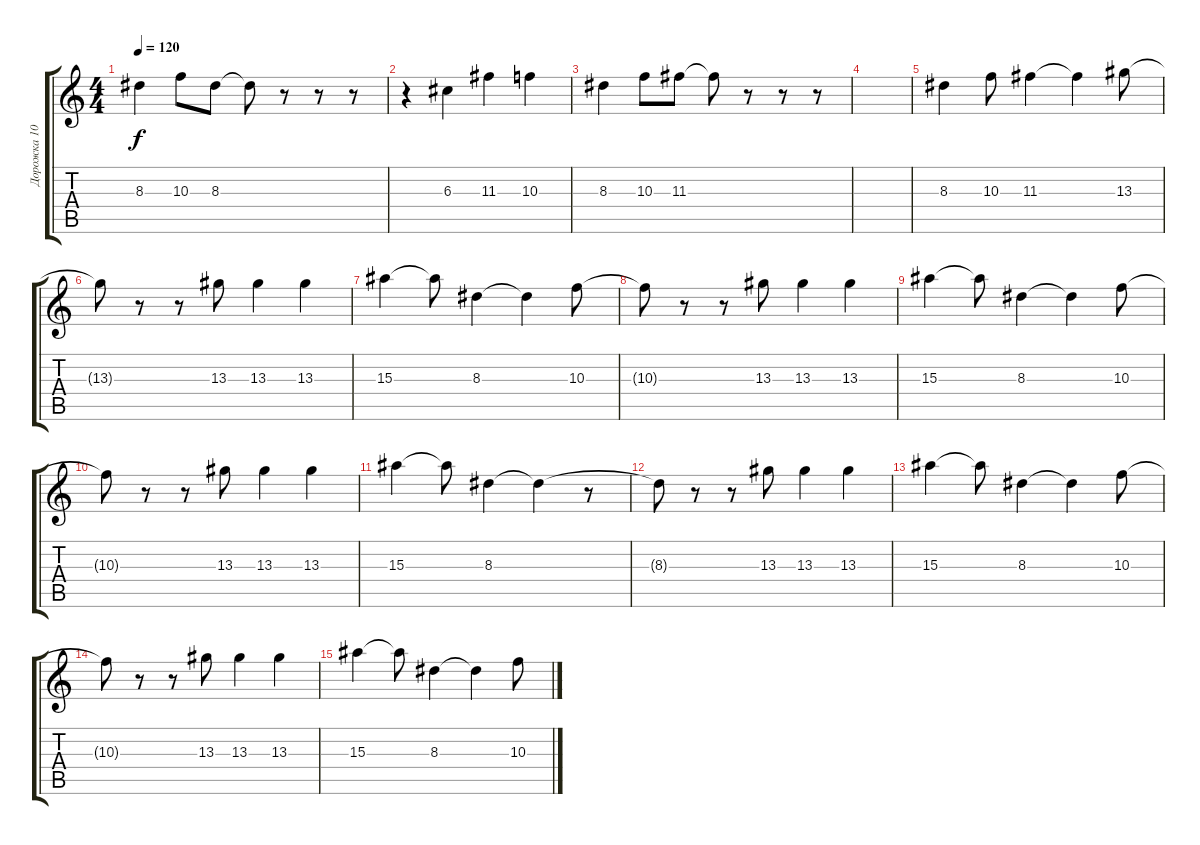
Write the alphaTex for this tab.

\track ("Дорожка 10" "Дорожка 10") {instrument distortionguitar}
\staff {score tabs}
\tuning (E4 B3 G3 D3 A2 D2) {hide}
\ts (4 4)
\tempo 120
\clef g2
\ks c
8.3.4{dy f} 10.3.8 8.3.8 8.3{t}.8 r.8 r.8 r.8 |
r.4 6.3.4 11.3.4 10.3.4 |
8.3.4 10.3.8 11.3.8 11.3{t}.8 r.8 r.8 r.8 |
|
8.3.4 10.3.8 11.3.4 11.3{t}.4 13.3.8 |
13.3{t}.8 r.8 r.8 13.3.8 13.3.4 13.3.4 |
15.3.4 15.3{t}.8 8.3.4 8.3{t}.4 10.3.8 |
10.3{t}.8 r.8 r.8 13.3.8 13.3.4 13.3.4 |
15.3.4 15.3{t}.8 8.3.4 8.3{t}.4 10.3.8 |
10.3{t}.8 r.8 r.8 13.3.8 13.3.4 13.3.4 |
15.3.4 15.3{t}.8 8.3.4 8.3{t}.4 r.8 |
8.3{t}.8 r.8 r.8 13.3.8 13.3.4 13.3.4 |
15.3.4 15.3{t}.8 8.3.4 8.3{t}.4 10.3.8 |
10.3{t}.8 r.8 r.8 13.3.8 13.3.4 13.3.4 |
15.3.4 15.3{t}.8 8.3.4 8.3{t}.4 10.3.8
